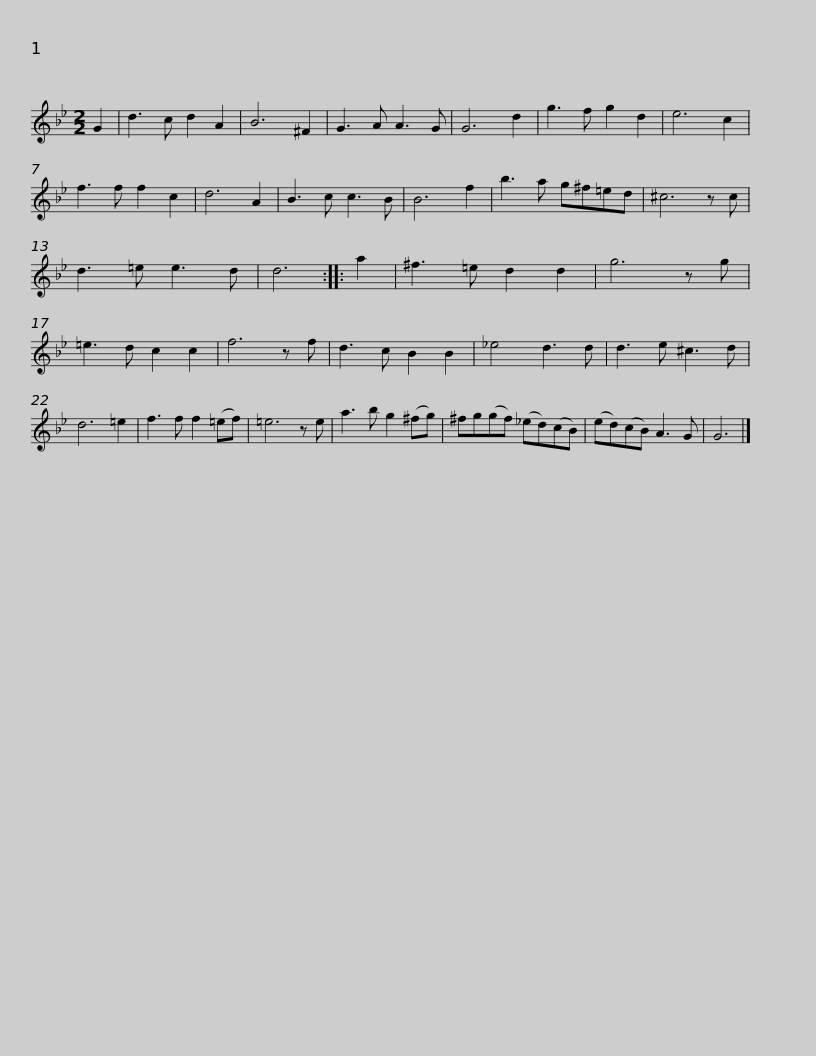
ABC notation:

X:1
L:1/8
M:2/2
I:linebreak $
K:Gmin
V:1 treble
V:1
 G2 | d3 c d2 A2 | B6 ^F2 | G3 A A3 G | G6 d2 | %5
 g3 f g2 d2 | e6 c2 | f3 f f2 c2 | d6 A2 | B3 c c3 B | %10
 B6 f2 |$ b3 a g^f=ed | ^c6 z c | d3 =e e3 d | d6 :: %15
 a2 | ^f3 =e d2 d2 | g6 z g | =e3 d c2 c2 | f6 z f |$ %20
 d3 c B2 B2 | _e4 d3 d | d3 e ^c3 d | d6 =e2 | f3 f f2 (=ef) | %25
 =e6 z e | a3 b g2 (^fg) | ^fg(gf) (_ed)(cB) |$ (ed)(cB) A3 G | G6 |] %30
